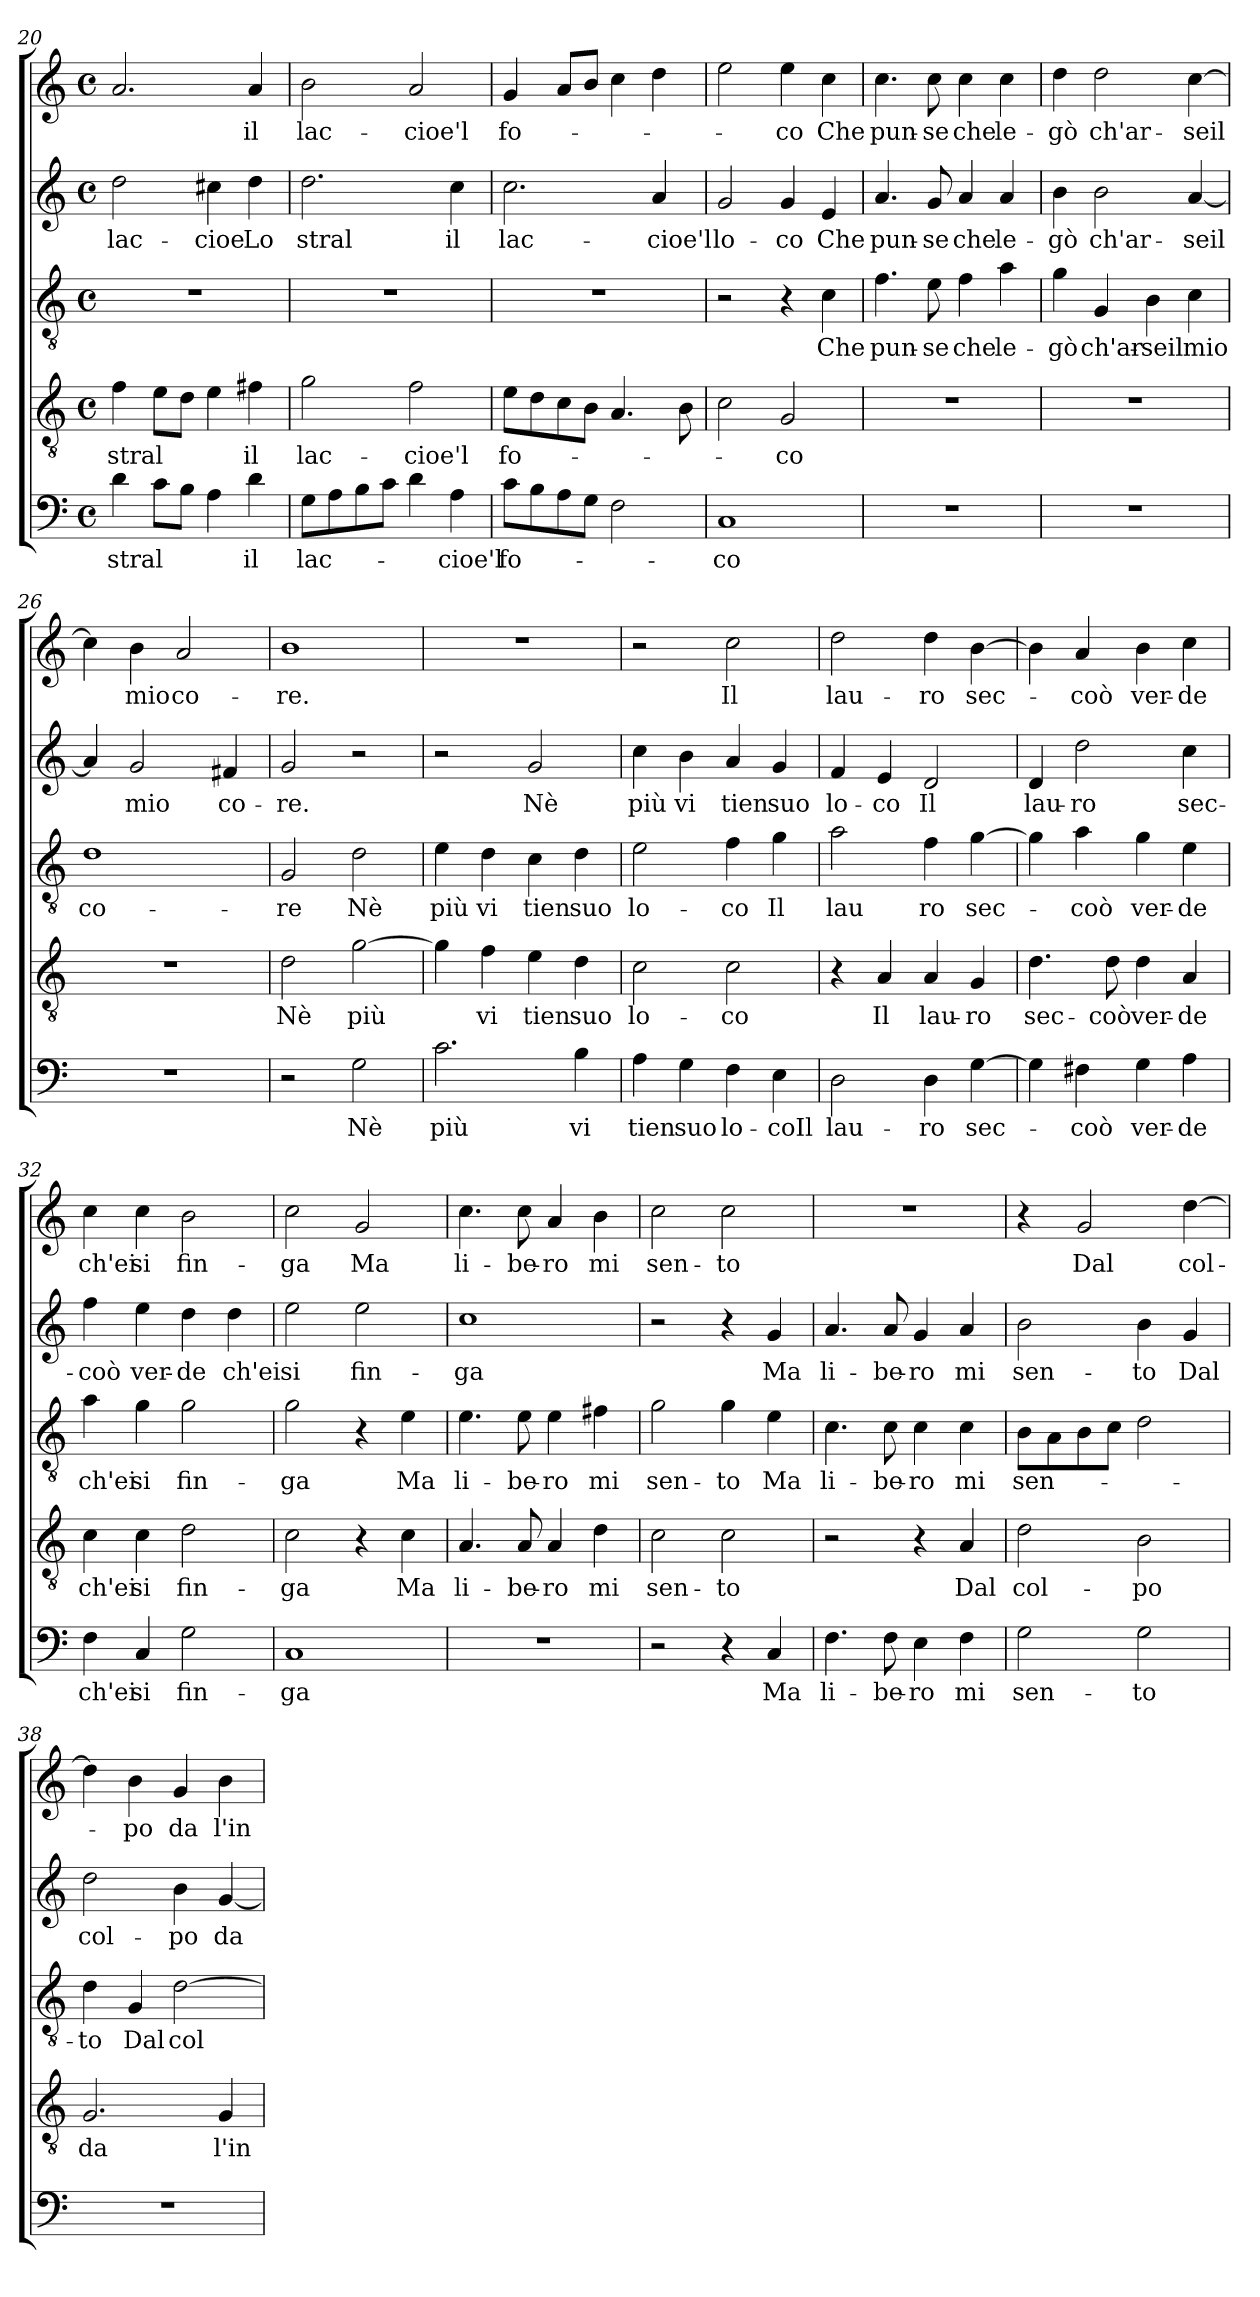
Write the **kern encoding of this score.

**kern	**text	**kern	**text	**kern	**text	**kern	**text	**kern	**text
*part5	*part5	*part4	*part4	*part3	*part3	*part2	*part2	*part1	*part1
*staff5	*staff5	*staff4	*staff4	*staff3	*staff3	*staff2	*staff2	*staff1	*staff1
*clefF4	*	*clefGv2	*	*clefGv2	*	*clefG2	*	*clefG2	*
*k[]	*	*k[]	*	*k[]	*	*k[]	*	*k[]	*
*C:	*	*C:	*	*C:	*	*C:	*	*C:	*
*M4/4	*	*M4/4	*	*M4/4	*	*M4/4	*	*M4/4	*
*met(c)	*	*met(c)	*	*met(c)	*	*met(c)	*	*met(c)	*
=20	=20	=20	=20	=20	=20	=20	=20	=20	=20
4d\	stral	4f\	stral	1r	.	2dd\	lac-	2.a/	.
8c\L	.	8e\L	.	.	.	.	.	.	.
8B\J	.	8d\J	.	.	.	.	.	.	.
4A\	.	4e\	.	.	.	4cc#X\	-cioe	.	.
4d\	il	4f#X\	il	.	.	4dd\	Lo	4a/	il
!!LO:LB:g=z
=21	=21	=21	=21	=21	=21	=21	=21	=21	=21
8G\L	lac-	2g\	lac-	1r	.	2.dd\	stral	2b\	lac-
8A\	.	.	.	.	.	.	.	.	.
8B\	.	.	.	.	.	.	.	.	.
8c\J	.	.	.	.	.	.	.	.	.
4d\	.	2f\	-cioe'l	.	.	.	.	2a/	-cioe'l
4A\	-cioe'l	.	.	.	.	4cc\	il	.	.
=22	=22	=22	=22	=22	=22	=22	=22	=22	=22
8c\L	fo-	8e\L	fo-	1r	.	2.cc\	lac-	4g/	fo-
8B\	.	8d\	.	.	.	.	.	.	.
8A\	.	8c\	.	.	.	.	.	8a/L	.
8G\J	.	8B\J	.	.	.	.	.	8b/J	.
2F\	.	4.A/	.	.	.	.	.	4cc\	.
.	.	.	.	.	.	4a/	-cioe'l	4dd\	.
.	.	8B\	.	.	.	.	.	.	.
=23	=23	=23	=23	=23	=23	=23	=23	=23	=23
1C	-co	2c\	.	2r	.	2g/	lo-	2ee\	.
.	.	2G/	-co	4r	.	4g/	-co	4ee\	-co
.	.	.	.	4c\	Che	4e/	Che	4cc\	Che
=24	=24	=24	=24	=24	=24	=24	=24	=24	=24
1r	.	1r	.	4.f\	pun-	4.a/	pun-	4.cc\	pun-
.	.	.	.	8e\	-se	8g/	-se	8cc\	-se
.	.	.	.	4f\	che	4a/	che	4cc\	che
.	.	.	.	4a\	le-	4a/	le-	4cc\	le-
=25	=25	=25	=25	=25	=25	=25	=25	=25	=25
1r	.	1r	.	4g\	-gò	4b\	-gò	4dd\	-gò
.	.	.	.	4G/	ch'ar-	2b\	ch'ar-	2dd\	ch'ar-
.	.	.	.	4B\	-seil	.	.	.	.
.	.	.	.	4c\	mio	[4a/	-seil	[4cc\	-seil
!!LO:LB:g=z
=26	=26	=26	=26	=26	=26	=26	=26	=26	=26
1r	.	1r	.	1d	co-	4a/]	.	4cc\]	.
.	.	.	.	.	.	2g/	mio	4b\	mio
.	.	.	.	.	.	.	.	2a/	co-
.	.	.	.	.	.	4f#X/	co-	.	.
=27	=27	=27	=27	=27	=27	=27	=27	=27	=27
2r	.	2d\	Nè	2G/	-re	2g/	-re.	1b	-re.
2G\	Nè	[2g\	più	2d\	Nè	2r	.	.	.
=28	=28	=28	=28	=28	=28	=28	=28	=28	=28
2.c\	più	4g\]	.	4e\	più	2r	.	1r	.
.	.	4f\	vi	4d\	vi	.	.	.	.
.	.	4e\	tien	4c\	tien	2g/	Nè	.	.
4B\	vi	4d\	suo	4d\	suo	.	.	.	.
=29	=29	=29	=29	=29	=29	=29	=29	=29	=29
4A\	tien	2c\	lo-	2e\	lo-	4cc\	più	2r	.
4G\	suo	.	.	.	.	4b\	vi	.	.
4F\	lo-	2c\	-co	4f\	-co	4a/	tien	2cc\	Il
4E\	-coIl	.	.	4g\	Il	4g/	suo	.	.
=30	=30	=30	=30	=30	=30	=30	=30	=30	=30
2D\	lau-	4r	.	2a\	lau	4f/	lo-	2dd\	lau-
.	.	4A/	Il	.	.	4e/	-co	.	.
4D\	-ro	4A/	lau-	4f\	ro	2d/	Il	4dd\	-ro
[4G\	sec-	4G/	-ro	[4g\	sec-	.	.	[4b\	sec-
!!LO:PB:g=z
=31	=31	=31	=31	=31	=31	=31	=31	=31	=31
4G\]	.	4.d\	sec-	4g\]	.	4d/	lau-	4b\]	.
4F#X\	-coò	.	.	4a\	-coò	2dd\	-ro	4a/	-coò
.	.	8d\	-coò	.	.	.	.	.	.
4G\	ver-	4d\	ver-	4g\	ver-	.	.	4b\	ver-
4A\	-de	4A/	-de	4e\	-de	4cc\	sec-	4cc\	-de
=32	=32	=32	=32	=32	=32	=32	=32	=32	=32
4F\	ch'ei	4c\	ch'ei	4a\	ch'ei	4ff\	-coò	4cc\	ch'ei
4C/	si	4c\	si	4g\	si	4ee\	ver-	4cc\	si
2G\	fin-	2d\	fin-	2g\	fin-	4dd\	-de	2b\	fin-
.	.	.	.	.	.	4dd\	ch'ei	.	.
=33	=33	=33	=33	=33	=33	=33	=33	=33	=33
1C	-ga	2c\	-ga	2g\	-ga	2ee\	si	2cc\	-ga
.	.	4r	.	4r	.	2ee\	fin-	2g/	Ma
.	.	4c\	Ma	4e\	Ma	.	.	.	.
=34	=34	=34	=34	=34	=34	=34	=34	=34	=34
1r	.	4.A/	li-	4.e\	li-	1cc	-ga	4.cc\	li-
.	.	8A/	-be-	8e\	-be-	.	.	8cc\	-be-
.	.	4A/	-ro	4e\	-ro	.	.	4a/	-ro
.	.	4d\	mi	4f#X\	mi	.	.	4b\	mi
=35	=35	=35	=35	=35	=35	=35	=35	=35	=35
2r	.	2c\	sen-	2g\	sen-	2r	.	2cc\	sen-
4r	.	2c\	-to	4g\	-to	4r	.	2cc\	-to
4C/	Ma	.	.	4e\	Ma	4g/	Ma	.	.
!!LO:LB:g=z
=36	=36	=36	=36	=36	=36	=36	=36	=36	=36
4.F\	li-	2r	.	4.c\	li-	4.a/	li-	1r	.
8F\	-be-	.	.	8c\	-be-	8a/	-be-	.	.
4E\	-ro	4r	.	4c\	-ro	4g/	-ro	.	.
4F\	mi	4A/	Dal	4c\	mi	4a/	mi	.	.
=37	=37	=37	=37	=37	=37	=37	=37	=37	=37
2G\	sen-	2d\	col-	8B\L	sen-	2b\	sen-	4r	.
.	.	.	.	8A\	.	.	.	.	.
.	.	.	.	8B\	.	.	.	2g/	Dal
.	.	.	.	8c\J	.	.	.	.	.
2G\	-to	2B\	-po	2d\	.	4b\	-to	.	.
.	.	.	.	.	.	4g/	Dal	[4dd\	col-
=38	=38	=38	=38	=38	=38	=38	=38	=38	=38
1r	.	2.G/	da	4d\	-to	2dd\	col-	4dd\]	.
.	.	.	.	4G/	Dal	.	.	4b\	-po
.	.	.	.	[2d\	col-	4b\	-po	4g/	da
.	.	4G/	l'in-	.	.	[4g/	da	4b\	l'in-
=	=	=	=	=	=	=	=	=	=
*-	*-	*-	*-	*-	*-	*-	*-	*-	*-
